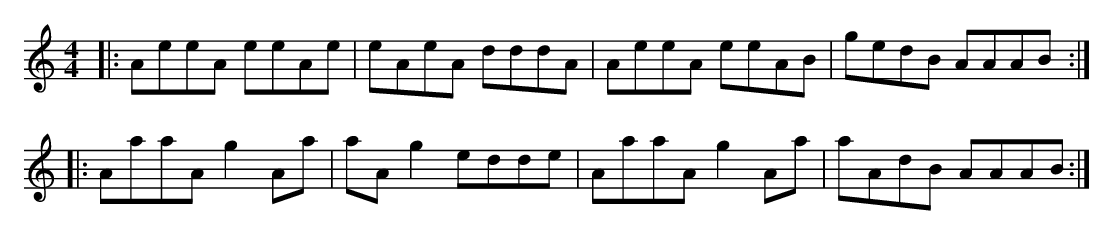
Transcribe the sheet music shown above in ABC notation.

X:1
M:4/4
K:Amin
|:AeeA eeAe|eAeA dddA|AeeA eeAB|gedB AAAB:|
|:AaaA g2 Aa|aA g2 edde|AaaA g2 Aa|aAdB AAAB:|
